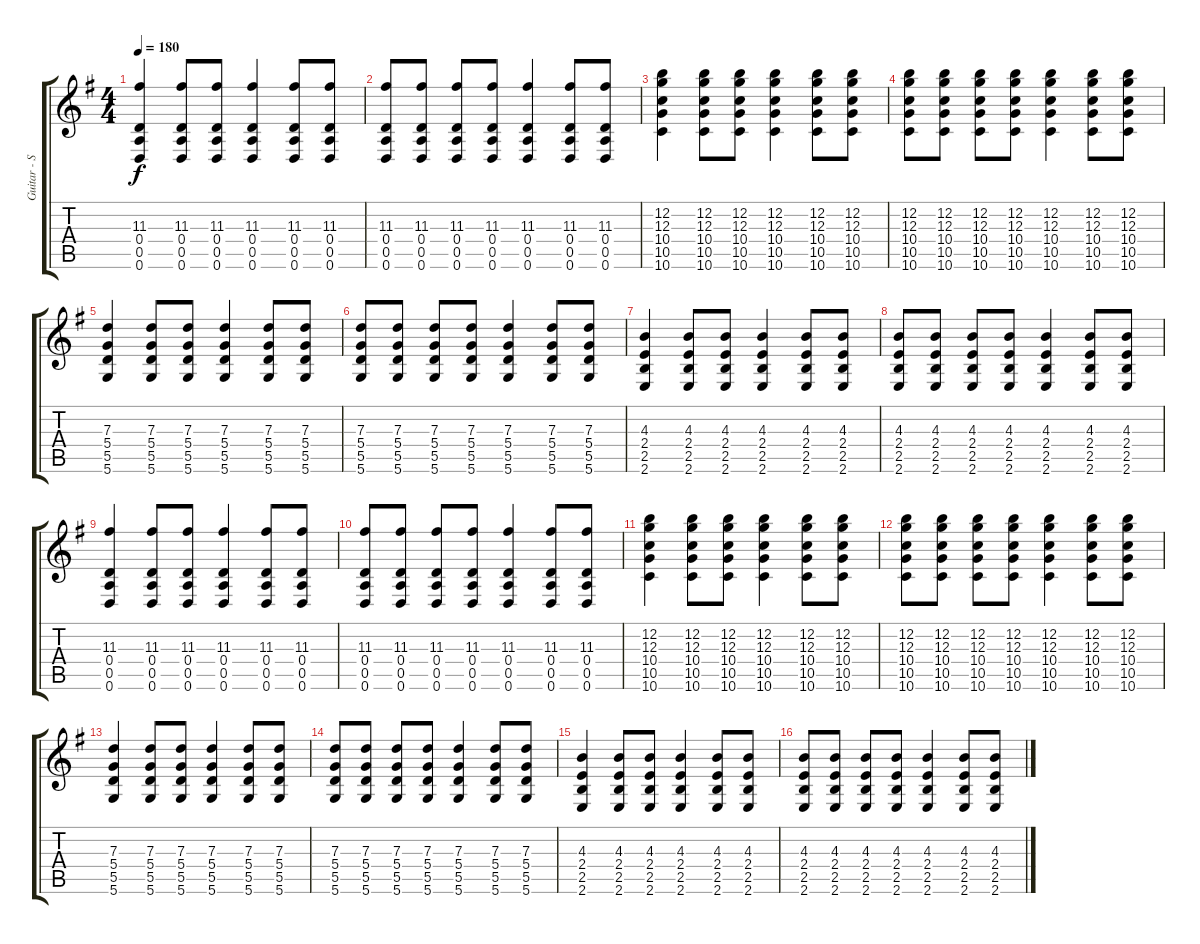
\track ("Guitar - Simon Neil" "Guitar - S") {instrument electricguitarclean}
\staff {score tabs}
\tuning (E4 B3 G3 D3 A2 D2) {hide}
\ts (4 4)
\tempo 180
\clef g2
\ks eminor
(11.3 0.4 0.5 0.6).4{dy f} (11.3 0.4 0.5 0.6).8 (11.3 0.4 0.5 0.6).8 (11.3 0.4 0.5 0.6).4 (11.3 0.4 0.5 0.6).8 (11.3 0.4 0.5 0.6).8 |
(11.3 0.4 0.5 0.6).8 (11.3 0.4 0.5 0.6).8 (11.3 0.4 0.5 0.6).8 (11.3 0.4 0.5 0.6).8 (11.3 0.4 0.5 0.6).4 (11.3 0.4 0.5 0.6).8 (11.3 0.4 0.5 0.6).8 |
(12.2 12.3 10.4 10.5 10.6).4 (12.2 12.3 10.4 10.5 10.6).8 (12.2 12.3 10.4 10.5 10.6).8 (12.2 12.3 10.4 10.5 10.6).4 (12.2 12.3 10.4 10.5 10.6).8 (12.2 12.3 10.4 10.5 10.6).8 |
(12.2 12.3 10.4 10.5 10.6).8 (12.2 12.3 10.4 10.5 10.6).8 (12.2 12.3 10.4 10.5 10.6).8 (12.2 12.3 10.4 10.5 10.6).8 (12.2 12.3 10.4 10.5 10.6).4 (12.2 12.3 10.4 10.5 10.6).8 (12.2 12.3 10.4 10.5 10.6).8 |
(7.3 5.4 5.5 5.6).4 (7.3 5.4 5.5 5.6).8 (7.3 5.4 5.5 5.6).8 (7.3 5.4 5.5 5.6).4 (7.3 5.4 5.5 5.6).8 (7.3 5.4 5.5 5.6).8 |
(7.3 5.4 5.5 5.6).8 (7.3 5.4 5.5 5.6).8 (7.3 5.4 5.5 5.6).8 (7.3 5.4 5.5 5.6).8 (7.3 5.4 5.5 5.6).4 (7.3 5.4 5.5 5.6).8 (7.3 5.4 5.5 5.6).8 |
(4.3 2.4 2.5 2.6).4 (4.3 2.4 2.5 2.6).8 (4.3 2.4 2.5 2.6).8 (4.3 2.4 2.5 2.6).4 (4.3 2.4 2.5 2.6).8 (4.3 2.4 2.5 2.6).8 |
(4.3 2.4 2.5 2.6).8 (4.3 2.4 2.5 2.6).8 (4.3 2.4 2.5 2.6).8 (4.3 2.4 2.5 2.6).8 (4.3 2.4 2.5 2.6).4 (4.3 2.4 2.5 2.6).8 (4.3 2.4 2.5 2.6).8 |
(11.3 0.4 0.5 0.6).4 (11.3 0.4 0.5 0.6).8 (11.3 0.4 0.5 0.6).8 (11.3 0.4 0.5 0.6).4 (11.3 0.4 0.5 0.6).8 (11.3 0.4 0.5 0.6).8 |
(11.3 0.4 0.5 0.6).8 (11.3 0.4 0.5 0.6).8 (11.3 0.4 0.5 0.6).8 (11.3 0.4 0.5 0.6).8 (11.3 0.4 0.5 0.6).4 (11.3 0.4 0.5 0.6).8 (11.3 0.4 0.5 0.6).8 |
(12.2 12.3 10.4 10.5 10.6).4 (12.2 12.3 10.4 10.5 10.6).8 (12.2 12.3 10.4 10.5 10.6).8 (12.2 12.3 10.4 10.5 10.6).4 (12.2 12.3 10.4 10.5 10.6).8 (12.2 12.3 10.4 10.5 10.6).8 |
(12.2 12.3 10.4 10.5 10.6).8 (12.2 12.3 10.4 10.5 10.6).8 (12.2 12.3 10.4 10.5 10.6).8 (12.2 12.3 10.4 10.5 10.6).8 (12.2 12.3 10.4 10.5 10.6).4 (12.2 12.3 10.4 10.5 10.6).8 (12.2 12.3 10.4 10.5 10.6).8 |
(7.3 5.4 5.5 5.6).4 (7.3 5.4 5.5 5.6).8 (7.3 5.4 5.5 5.6).8 (7.3 5.4 5.5 5.6).4 (7.3 5.4 5.5 5.6).8 (7.3 5.4 5.5 5.6).8 |
(7.3 5.4 5.5 5.6).8 (7.3 5.4 5.5 5.6).8 (7.3 5.4 5.5 5.6).8 (7.3 5.4 5.5 5.6).8 (7.3 5.4 5.5 5.6).4 (7.3 5.4 5.5 5.6).8 (7.3 5.4 5.5 5.6).8 |
(4.3 2.4 2.5 2.6).4 (4.3 2.4 2.5 2.6).8 (4.3 2.4 2.5 2.6).8 (4.3 2.4 2.5 2.6).4 (4.3 2.4 2.5 2.6).8 (4.3 2.4 2.5 2.6).8 |
(4.3 2.4 2.5 2.6).8 (4.3 2.4 2.5 2.6).8 (4.3 2.4 2.5 2.6).8 (4.3 2.4 2.5 2.6).8 (4.3 2.4 2.5 2.6).4 (4.3 2.4 2.5 2.6).8 (4.3 2.4 2.5 2.6).8
